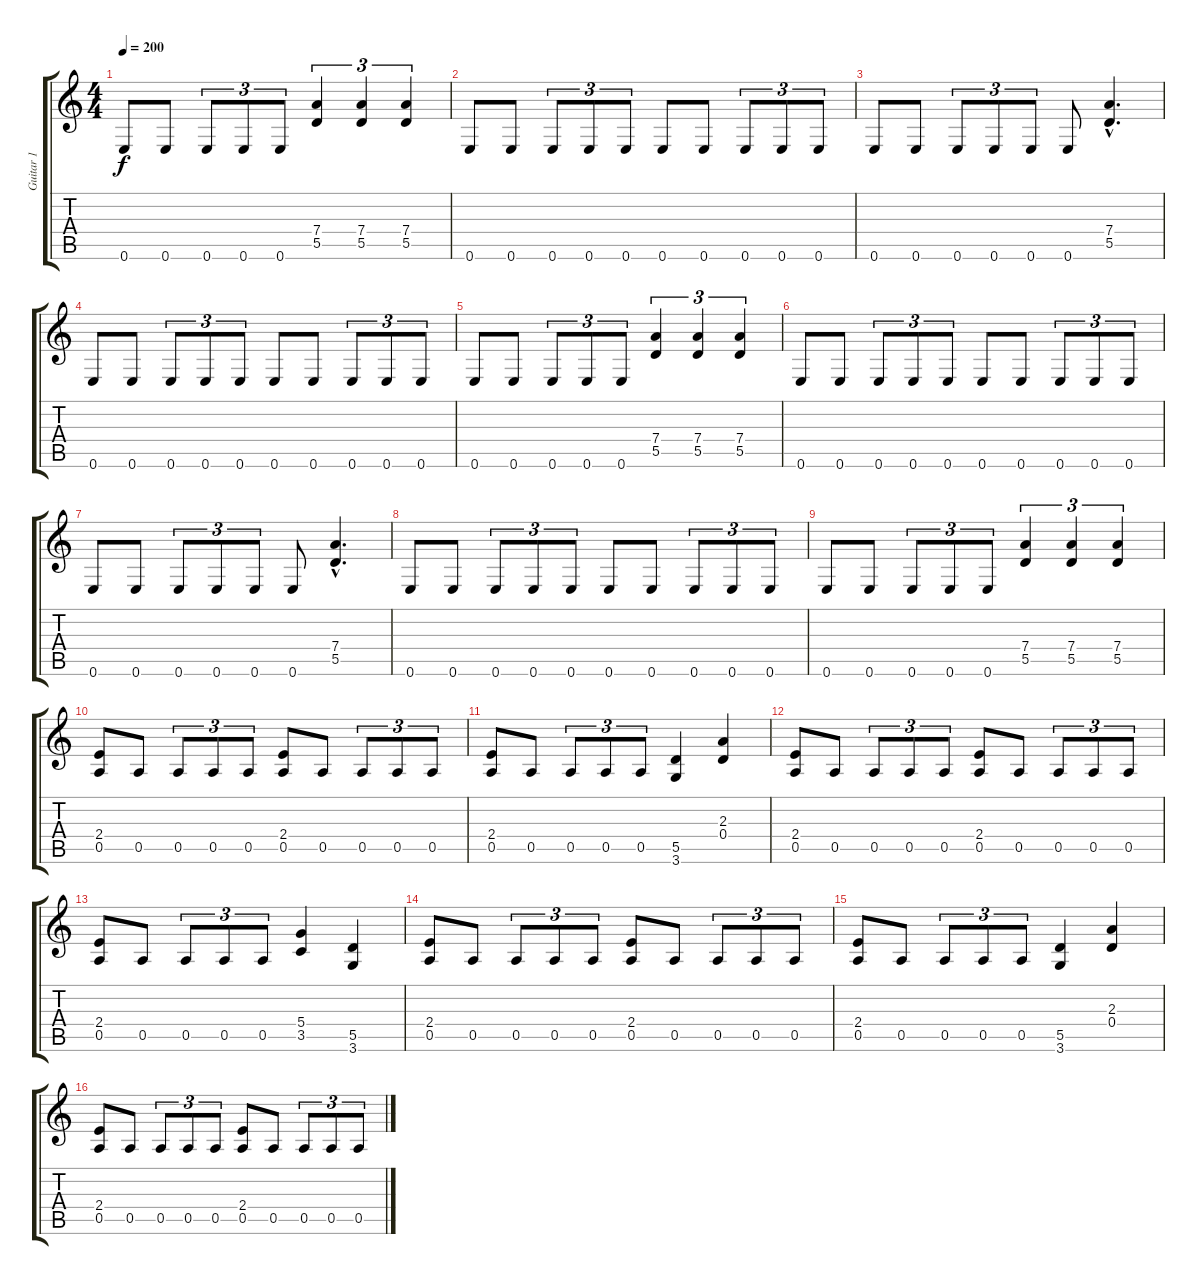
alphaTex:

\track ("Guitar 1" "Guitar 1") {instrument overdrivenguitar}
\staff {score tabs}
\tuning (E4 B3 G3 D3 A2 E2) {hide}
\ts (4 4)
\tempo 200
\clef g2
\ks c
0.6.8{dy f} 0.6.8 0.6.8{tu (3 2)} 0.6.8{tu (3 2)} 0.6.8{tu (3 2)} (7.4 5.5).4{tu (3 2)} (7.4 5.5).4{tu (3 2)} (7.4 5.5).4{tu (3 2)} |
0.6.8 0.6.8 0.6.8{tu (3 2)} 0.6.8{tu (3 2)} 0.6.8{tu (3 2)} 0.6.8 0.6.8 0.6.8{tu (3 2)} 0.6.8{tu (3 2)} 0.6.8{tu (3 2)} |
0.6.8 0.6.8 0.6.8{tu (3 2)} 0.6.8{tu (3 2)} 0.6.8{tu (3 2)} 0.6.8 (7.4{hac} 5.5{hac}).4{d} |
0.6.8 0.6.8 0.6.8{tu (3 2)} 0.6.8{tu (3 2)} 0.6.8{tu (3 2)} 0.6.8 0.6.8 0.6.8{tu (3 2)} 0.6.8{tu (3 2)} 0.6.8{tu (3 2)} |
0.6.8 0.6.8 0.6.8{tu (3 2)} 0.6.8{tu (3 2)} 0.6.8{tu (3 2)} (7.4 5.5).4{tu (3 2)} (7.4 5.5).4{tu (3 2)} (7.4 5.5).4{tu (3 2)} |
0.6.8 0.6.8 0.6.8{tu (3 2)} 0.6.8{tu (3 2)} 0.6.8{tu (3 2)} 0.6.8 0.6.8 0.6.8{tu (3 2)} 0.6.8{tu (3 2)} 0.6.8{tu (3 2)} |
0.6.8 0.6.8 0.6.8{tu (3 2)} 0.6.8{tu (3 2)} 0.6.8{tu (3 2)} 0.6.8 (7.4{hac} 5.5{hac}).4{d} |
0.6.8 0.6.8 0.6.8{tu (3 2)} 0.6.8{tu (3 2)} 0.6.8{tu (3 2)} 0.6.8 0.6.8 0.6.8{tu (3 2)} 0.6.8{tu (3 2)} 0.6.8{tu (3 2)} |
0.6.8 0.6.8 0.6.8{tu (3 2)} 0.6.8{tu (3 2)} 0.6.8{tu (3 2)} (7.4 5.5).4{tu (3 2)} (7.4 5.5).4{tu (3 2)} (7.4 5.5).4{tu (3 2)} |
(2.4 0.5).8 0.5.8 0.5.8{tu (3 2)} 0.5.8{tu (3 2)} 0.5.8{tu (3 2)} (2.4 0.5).8 0.5.8 0.5.8{tu (3 2)} 0.5.8{tu (3 2)} 0.5.8{tu (3 2)} |
(2.4 0.5).8 0.5.8 0.5.8{tu (3 2)} 0.5.8{tu (3 2)} 0.5.8{tu (3 2)} (5.5 3.6).4 (2.3 0.4).4 |
(2.4 0.5).8 0.5.8 0.5.8{tu (3 2)} 0.5.8{tu (3 2)} 0.5.8{tu (3 2)} (2.4 0.5).8 0.5.8 0.5.8{tu (3 2)} 0.5.8{tu (3 2)} 0.5.8{tu (3 2)} |
(2.4 0.5).8 0.5.8 0.5.8{tu (3 2)} 0.5.8{tu (3 2)} 0.5.8{tu (3 2)} (5.4 3.5).4 (5.5 3.6).4 |
(2.4 0.5).8 0.5.8 0.5.8{tu (3 2)} 0.5.8{tu (3 2)} 0.5.8{tu (3 2)} (2.4 0.5).8 0.5.8 0.5.8{tu (3 2)} 0.5.8{tu (3 2)} 0.5.8{tu (3 2)} |
(2.4 0.5).8 0.5.8 0.5.8{tu (3 2)} 0.5.8{tu (3 2)} 0.5.8{tu (3 2)} (5.5 3.6).4 (2.3 0.4).4 |
(2.4 0.5).8 0.5.8 0.5.8{tu (3 2)} 0.5.8{tu (3 2)} 0.5.8{tu (3 2)} (2.4 0.5).8 0.5.8 0.5.8{tu (3 2)} 0.5.8{tu (3 2)} 0.5.8{tu (3 2)}
